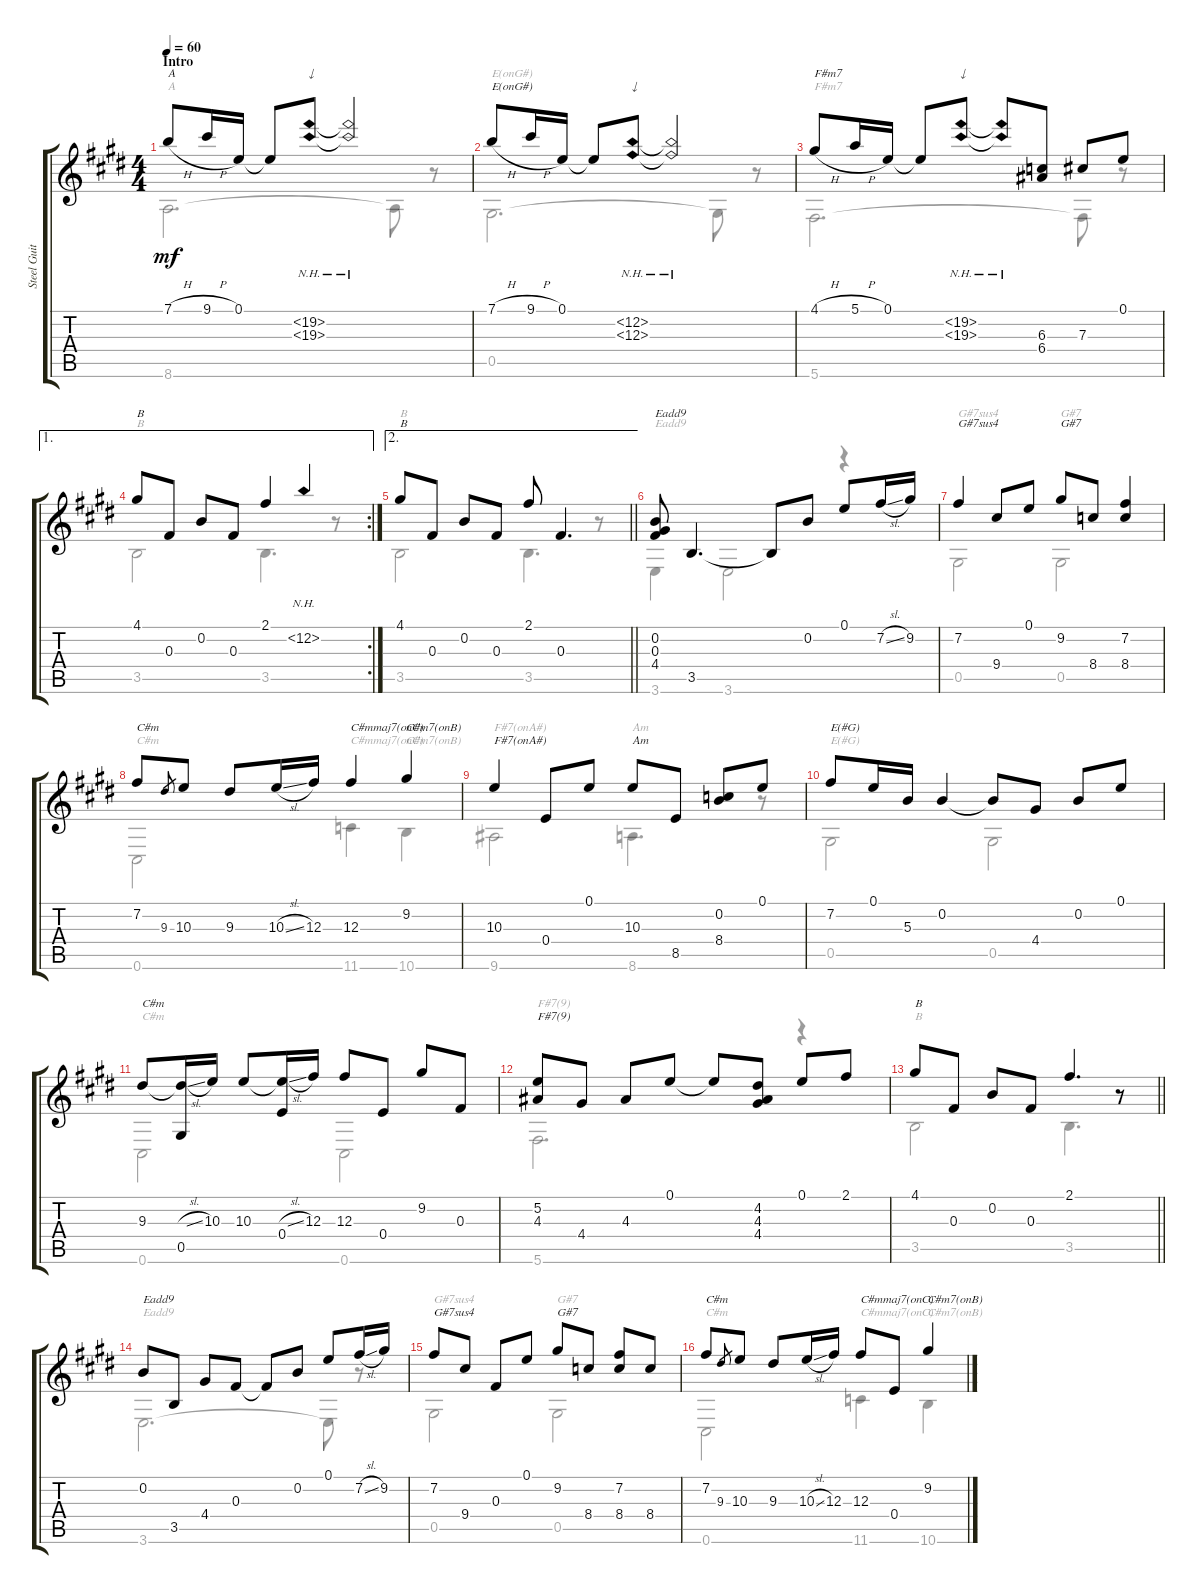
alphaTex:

\track ("Steel Guitar" "Steel Guit") {instrument acousticguitarsteel}
\staff {score tabs}
\tuning (E4 B3 Gb3 E3 Ab2 Db2) {hide}
\voice
\ts (4 4)
\section ("" "Intro")
\tempo 60
\clef g2
\ks e
7.1{h}.8{txt "A" dy mf instrument acousticguitarsteel} 9.1{h}.16 0.1.16 0.1{t}.8 (19.2{nh} 19.3{nh}).8{txt "↓"} (19.2{nh t} 19.3{nh t}).2 |
7.1{h}.8{txt "E(onG#)"} 9.1{h}.16 0.1.16 0.1{t}.8 (12.2{nh} 12.3{nh}).8{txt "↓"} (12.2{nh t} 12.3{nh t}).2 |
4.1{h}.8{txt "F#m7"} 5.1{h}.16 0.1.16 0.1{t}.8 (19.2{nh} 19.3{nh}).8{txt "↓"} (19.2{nh t} 19.3{nh t}).8 (6.3 6.4).8 7.3.8 0.1.8 |
\ae 1
\rc 2
4.1.8{txt "B"} 0.3.8 0.2.8 0.3.8 2.1.4 12.2{nh}.4 |
\ae 2
\barLineRight lightlight
4.1.8{txt "B"} 0.3.8 0.2.8 0.3.8 2.1.8 0.3.4{d} |
\section ("" "")
(0.2 0.3 4.4).8{txt "Eadd9"} 3.5.4{d} 3.5{t}.8 0.2.8 0.1.8 7.2{sl}.16 9.2.16 |
7.2.4{txt "G#7sus4"} 9.4.8 0.1.8 9.2.8{txt "G#7"} 8.4.8 (7.2 8.4).4 |
7.2.8{txt "C#m"} 9.3.8{gr} 10.3.8 9.3.8 10.3{sl}.16 12.3.16 12.3.4{txt "C#mmaj7(onC)"} 9.2.4{txt "C#m7(onB)"} |
10.3.4{txt "F#7(onA#)"} 0.4.8 0.1.8 10.3.8{txt "Am"} 8.5.8 (0.2 8.4).8 0.1.8 |
7.2.8{txt "E(#G)"} 0.1.16 5.3.16 0.2.4 0.2{t}.8 4.4.8 0.2.8 0.1.8 |
9.3.8{txt "C#m"} (9.3{sl t} 0.5).16 10.3.16 10.3.8 (10.3{sl t} 0.4).16 12.3.16 12.3.8 0.4.8 9.2.8 0.3.8 |
(5.2 4.3).8{txt "F#7(9)"} 4.4.8 4.3.8 0.1.8 0.1{t}.8 (4.2 4.3 4.4).8 0.1.8 2.1.8 |
\barLineRight lightlight
4.1.8{txt "B"} 0.3.8 0.2.8 0.3.8 2.1.4{d} r.8 |
\section ("" "")
0.2.8{txt "Eadd9"} 3.5.8 4.4.8 0.3.8 0.3{t}.8 0.2.8 0.1.8 7.2{sl}.16 9.2.16 |
7.2.8{txt "G#7sus4"} 9.4.8 0.3.8 0.1.8 9.2.8{txt "G#7"} 8.4.8 (7.2 8.4).8 8.4.8 |
7.2.8{txt "C#m"} 9.3.8{gr} 10.3.8 9.3.8 10.3{sl}.16 12.3.16 12.3.8{txt "C#mmaj7(onC)"} 0.4.8 9.2.4{txt "C#m7(onB)"}
\voice
\clef g2
\ottava regular
\simile none
\ks e
8.6.2{d txt "A" dy mf} 8.6{t}.8 r.8 |
0.5.2{d txt "E(onG#)"} 0.5{t}.8 r.8 |
5.6.2{d txt "F#m7"} 5.6{t}.8 r.8 |
3.5.2{txt "B"} 3.5.4{d} r.8 |
\barLineRight lightlight
3.5.2{txt "B"} 3.5.4{d} r.8 |
3.6.4{txt "Eadd9"} 3.6.2 r.4 |
0.5.2{txt "G#7sus4"} 0.5.2{txt "G#7"} |
0.6.2{txt "C#m"} 11.6.4{txt "C#mmaj7(onC)"} 10.6.4{txt "C#m7(onB)"} |
9.6.2{txt "F#7(onA#)"} 8.6.4{d txt "Am"} r.8 |
0.5.2{txt "E(#G)"} 0.5.2 |
0.6.2{txt "C#m"} 0.6.2 |
5.6.2{d txt "F#7(9)"} r.4 |
\barLineRight lightlight
3.5.2{txt "B"} 3.5.4{d} r.8 |
3.6.2{d txt "Eadd9"} 3.6{t}.8 r.8 |
0.5.2{txt "G#7sus4"} 0.5.2{txt "G#7"} |
0.6.2{txt "C#m"} 11.6.4{txt "C#mmaj7(onC)"} 10.6.4{txt "C#m7(onB)"}
